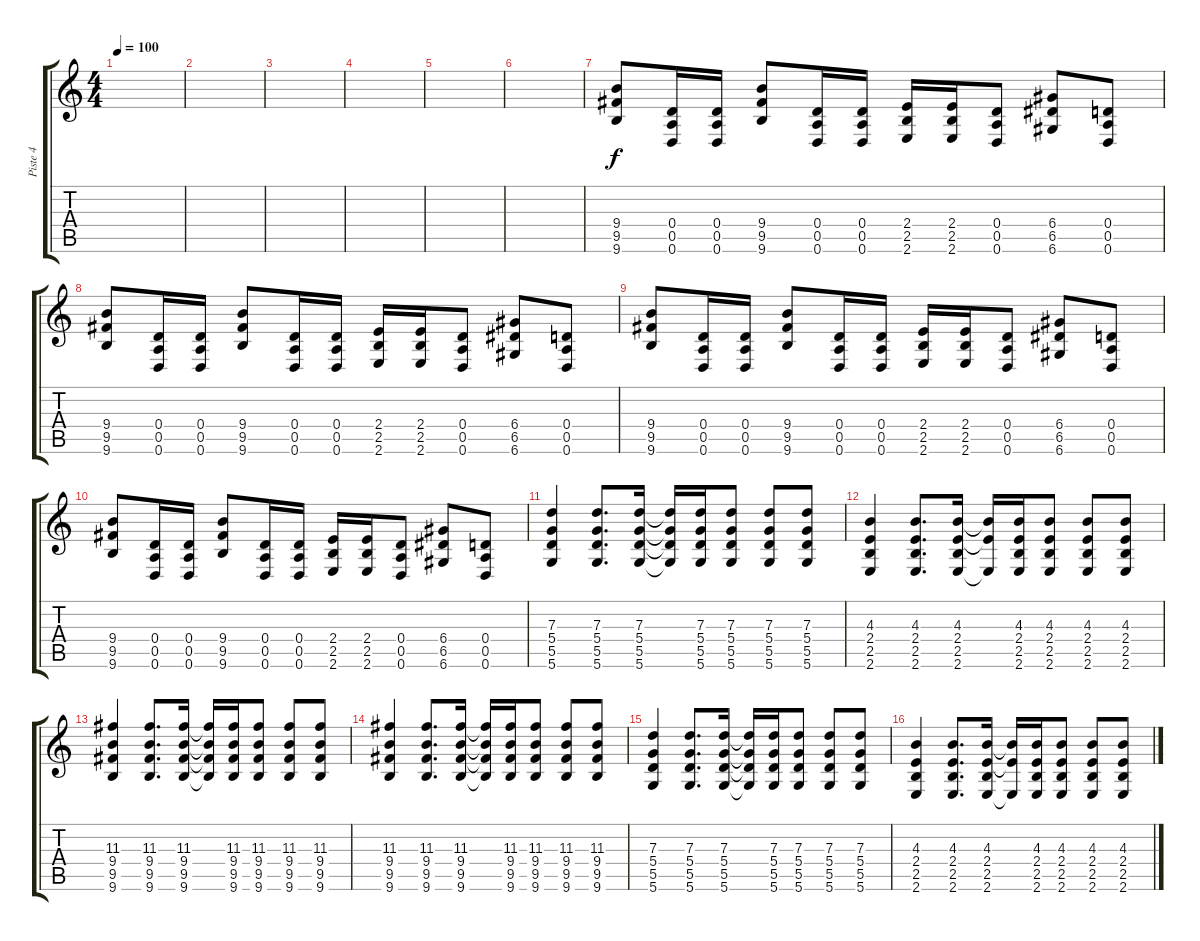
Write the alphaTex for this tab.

\track ("Piste 4" "Piste 4") {instrument distortionguitar}
\staff {score tabs}
\tuning (E4 B3 G3 D3 A2 D2) {hide}
\ts (4 4)
\tempo 100
\clef g2
\ks c
|
|
|
|
|
|
(9.4 9.5 9.6).8 (0.4 0.5 0.6).16 (0.4 0.5 0.6).16 (9.4 9.5 9.6).8 (0.4 0.5 0.6).16 (0.4 0.5 0.6).16 (2.4 2.5 2.6).16 (2.4 2.5 2.6).16 (0.4 0.5 0.6).8 (6.4 6.5 6.6).8 (0.4 0.5 0.6).8 |
(9.4 9.5 9.6).8 (0.4 0.5 0.6).16 (0.4 0.5 0.6).16 (9.4 9.5 9.6).8 (0.4 0.5 0.6).16 (0.4 0.5 0.6).16 (2.4 2.5 2.6).16 (2.4 2.5 2.6).16 (0.4 0.5 0.6).8 (6.4 6.5 6.6).8 (0.4 0.5 0.6).8 |
(9.4 9.5 9.6).8 (0.4 0.5 0.6).16 (0.4 0.5 0.6).16 (9.4 9.5 9.6).8 (0.4 0.5 0.6).16 (0.4 0.5 0.6).16 (2.4 2.5 2.6).16 (2.4 2.5 2.6).16 (0.4 0.5 0.6).8 (6.4 6.5 6.6).8 (0.4 0.5 0.6).8 |
(9.4 9.5 9.6).8 (0.4 0.5 0.6).16 (0.4 0.5 0.6).16 (9.4 9.5 9.6).8 (0.4 0.5 0.6).16 (0.4 0.5 0.6).16 (2.4 2.5 2.6).16 (2.4 2.5 2.6).16 (0.4 0.5 0.6).8 (6.4 6.5 6.6).8 (0.4 0.5 0.6).8 |
(7.3 5.4 5.5 5.6).4 (7.3 5.4 5.5 5.6).8{d} (7.3 5.4 5.5 5.6).16 (7.3{t} 5.4{t} 5.5{t} 5.6{t}).16 (7.3 5.4 5.5 5.6).16 (7.3 5.4 5.5 5.6).8 (7.3 5.4 5.5 5.6).8 (7.3 5.4 5.5 5.6).8 |
(4.3 2.4 2.5 2.6).4 (4.3 2.4 2.5 2.6).8{d} (4.3 2.4 2.5 2.6).16 (4.3{t} 2.4{t} 2.6{t}).16 (4.3 2.4 2.5 2.6).16 (4.3 2.4 2.5 2.6).8 (4.3 2.4 2.5 2.6).8 (4.3 2.4 2.5 2.6).8 |
(11.3 9.4 9.5 9.6).4 (11.3 9.4 9.5 9.6).8{d} (11.3 9.4 9.5 9.6).16 (11.3{t} 9.4{t} 9.5{t} 9.6{t}).16 (11.3 9.4 9.5 9.6).16 (11.3 9.4 9.5 9.6).8 (11.3 9.4 9.5 9.6).8 (11.3 9.4 9.5 9.6).8 |
(11.3 9.4 9.5 9.6).4 (11.3 9.4 9.5 9.6).8{d} (11.3 9.4 9.5 9.6).16 (11.3{t} 9.4{t} 9.5{t} 9.6{t}).16 (11.3 9.4 9.5 9.6).16 (11.3 9.4 9.5 9.6).8 (11.3 9.4 9.5 9.6).8 (11.3 9.4 9.5 9.6).8 |
(7.3 5.4 5.5 5.6).4 (7.3 5.4 5.5 5.6).8{d} (7.3 5.4 5.5 5.6).16 (7.3{t} 5.4{t} 5.5{t} 5.6{t}).16 (7.3 5.4 5.5 5.6).16 (7.3 5.4 5.5 5.6).8 (7.3 5.4 5.5 5.6).8 (7.3 5.4 5.5 5.6).8 |
(4.3 2.4 2.5 2.6).4 (4.3 2.4 2.5 2.6).8{d} (4.3 2.4 2.5 2.6).16 (4.3{t} 2.4{t} 2.6{t}).16 (4.3 2.4 2.5 2.6).16 (4.3 2.4 2.5 2.6).8 (4.3 2.4 2.5 2.6).8 (4.3 2.4 2.5 2.6).8
